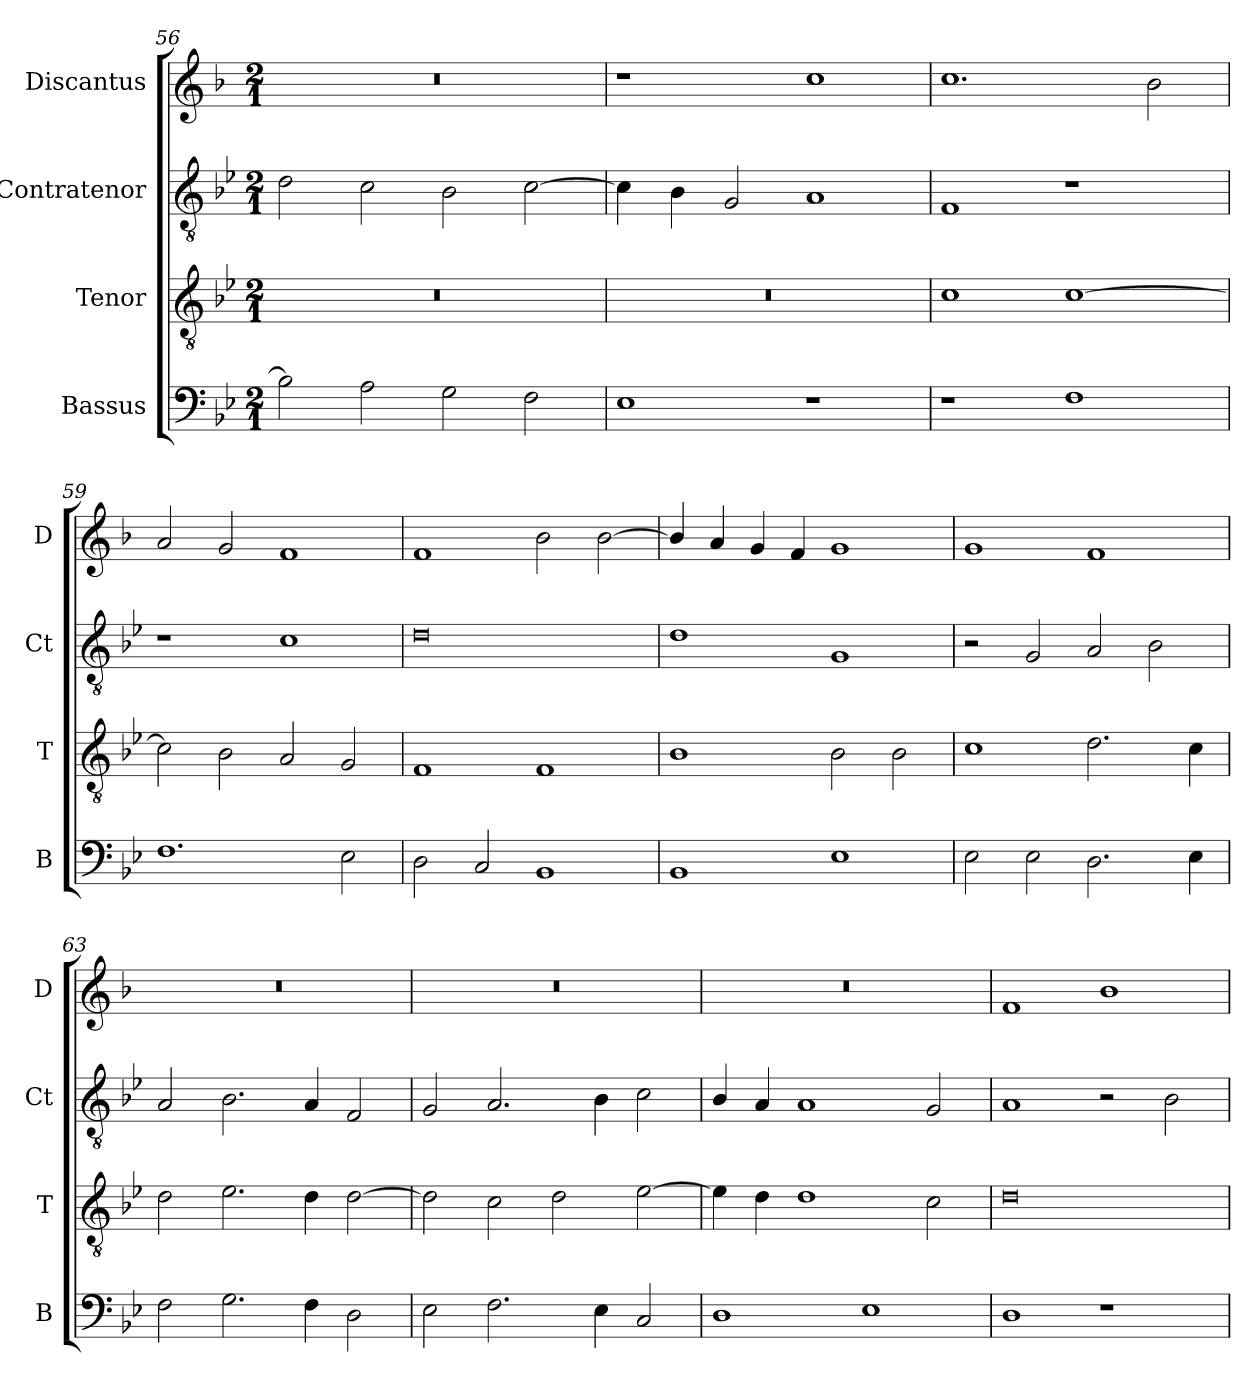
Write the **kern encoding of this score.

**kern	**kern	**kern	**kern
*part4	*part3	*part2	*part1
*staff4	*staff3	*staff2	*staff1
*I"Bassus	*I"Tenor	*I"Contratenor	*I"Discantus
*I'B	*I'T	*I'Ct	*I'D
*clefF4	*clefGv2	*clefGv2	*clefG2
*k[b-e-]	*k[b-e-]	*k[b-e-]	*k[b-]
*M2/1	*M2/1	*M2/1	*M2/1
=56	=56	=56	=56
2B-\]	0r	2d\	0r
2A\	.	2c\	.
2G\	.	2B-\	.
2F\	.	[2c\	.
=57	=57	=57	=57
1E-\	0r	4c\]	1r
.	.	4B-\	.
.	.	2G/	.
1r	.	1A/	1cc\
=58	=58	=58	=58
1r	1c\	1F/	1.cc\
1F\	[1c\	1r	.
.	.	.	2b-\
=59	=59	=59	=59
1.F\	2c\]	1r	2a/
.	2B-\	.	2g/
.	2A/	1c\	1f/
2E-\	2G/	.	.
=60	=60	=60	=60
2D\	1F/	0d	1f/
2C/	.	.	.
1BB-/	1F/	.	2b-\
.	.	.	[2b-\
=61	=61	=61	=61
1BB-/	1B-\	1d\	4b-/]
.	.	.	4a/
.	.	.	4g/
.	.	.	4f/
1E-\	2B-\	1G/	1g/
.	2B-\	.	.
=62	=62	=62	=62
2E-\	1c\	2r	1g/
2E-\	.	2G/	.
2.D\	2.d\	2A/	1f/
.	.	2B-\	.
4E-\	4c\	.	.
=63	=63	=63	=63
2F\	2d\	2A/	0r
2.G\	2.e-\	2.B-\	.
4F\	4d\	4A/	.
2D\	[2d\	2F/	.
=64	=64	=64	=64
2E-\	2d\]	2G/	0r
2.F\	2c\	2.A/	.
.	2d\	.	.
4E-\	.	4B-\	.
2C/	[2e-\	2c\	.
=65	=65	=65	=65
1D\	4e-\]	4B-/	0r
.	4d\	4A/	.
.	1d\	1A/	.
1E-\	.	.	.
.	2c\	2G/	.
=66	=66	=66	=66
1D\	0d	1A/	1f/
1r	.	2r	1b-\
.	.	2B-\	.
=	=	=	=
*-	*-	*-	*-
